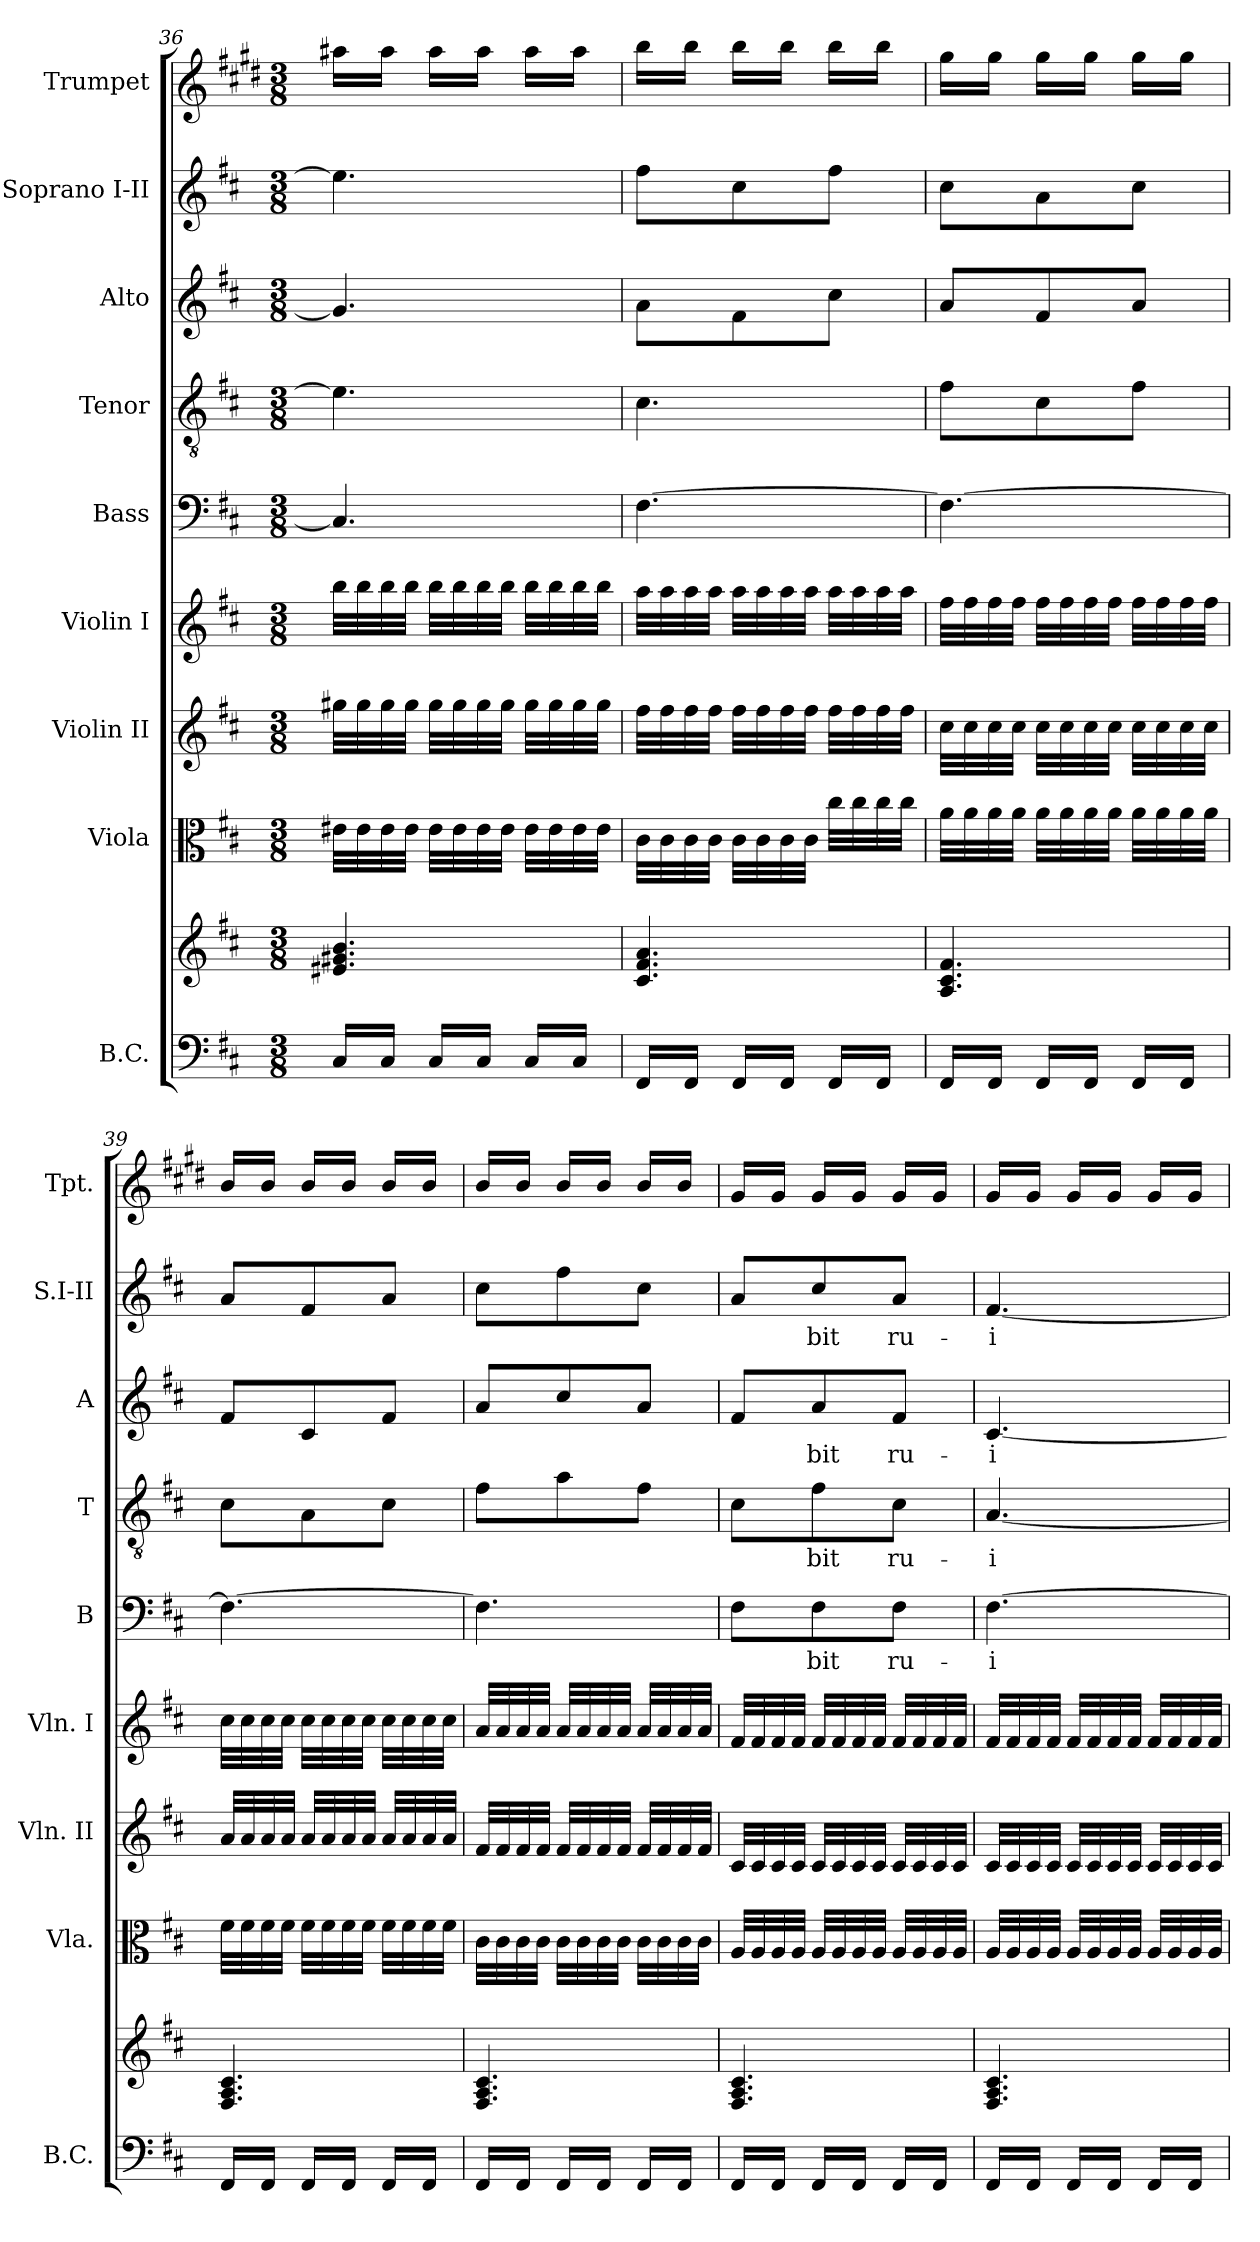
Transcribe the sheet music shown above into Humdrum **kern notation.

**kern	**kern	**kern	**kern	**kern	**kern	**text	**kern	**text	**kern	**text	**kern	**text	**kern
*part9	*part9	*part8	*part7	*part6	*part5	*part5	*part4	*part4	*part3	*part3	*part2	*part2	*part1
*staff10	*staff9	*staff8	*staff7	*staff6	*staff5	*staff5	*staff4	*staff4	*staff3	*staff3	*staff2	*staff2	*staff1
*I"B.C.	*	*I"Viola	*I"Violin II	*I"Violin I	*I"Bass	*	*I"Tenor	*	*I"Alto	*	*I"Soprano I-II	*	*I"Trumpet
*I'B.C.	*	*I'Vla.	*I'Vln. II	*I'Vln. I	*I'B	*	*I'T	*	*I'A	*	*I'S.I-II	*	*I'Tpt.
*clefF4	*clefG2	*clefC3	*clefG2	*clefG2	*clefF4	*	*clefGv2	*	*clefG2	*	*clefG2	*	*clefG2
*	*	*	*	*	*	*	*	*	*	*	*	*	*ITrd1c2
*k[f#c#]	*k[f#c#]	*k[f#c#]	*k[f#c#]	*k[f#c#]	*k[f#c#]	*	*k[f#c#]	*	*k[f#c#]	*	*k[f#c#]	*	*k[f#c#]
*D:	*D:	*D:	*D:	*D:	*D:	*	*D:	*	*D:	*	*D:	*	*D:
*M3/8	*M3/8	*M3/8	*M3/8	*M3/8	*M3/8	*	*M3/8	*	*M3/8	*	*M3/8	*	*M3/8
=36	=36	=36	=36	=36	=36	=36	=36	=36	=36	=36	=36	=36	=36
16C#/LL	4.e#X/ 4.g#X/ 4.b/	32e#X\LLL	32gg#X\LLL	32bb\LLL	4.C#/]	.	4.e#\]	.	4.g#/]	.	4.ee#\]	.	16gg#X\LL
.	.	32e#\	32gg#\	32bb\	.	.	.	.	.	.	.	.	.
16C#/JJ	.	32e#\	32gg#\	32bb\	.	.	.	.	.	.	.	.	16gg#\JJ
.	.	32e#\JJJ	32gg#\JJJ	32bb\JJJ	.	.	.	.	.	.	.	.	.
16C#/LL	.	32e#\LLL	32gg#\LLL	32bb\LLL	.	.	.	.	.	.	.	.	16gg#\LL
.	.	32e#\	32gg#\	32bb\	.	.	.	.	.	.	.	.	.
16C#/JJ	.	32e#\	32gg#\	32bb\	.	.	.	.	.	.	.	.	16gg#\JJ
.	.	32e#\JJJ	32gg#\JJJ	32bb\JJJ	.	.	.	.	.	.	.	.	.
16C#/LL	.	32e#\LLL	32gg#\LLL	32bb\LLL	.	.	.	.	.	.	.	.	16gg#\LL
.	.	32e#\	32gg#\	32bb\	.	.	.	.	.	.	.	.	.
16C#/JJ	.	32e#\	32gg#\	32bb\	.	.	.	.	.	.	.	.	16gg#\JJ
.	.	32e#\JJJ	32gg#\JJJ	32bb\JJJ	.	.	.	.	.	.	.	.	.
=37	=37	=37	=37	=37	=37	=37	=37	=37	=37	=37	=37	=37	=37
16FF#/LL	4.c#/ 4.f#/ 4.a/	32c#\LLL	32ff#\LLL	32aa\LLL	[4.F#\	.	4.c#\	.	8a\L	.	8ff#\L	.	16aa\LL
.	.	32c#\	32ff#\	32aa\	.	.	.	.	.	.	.	.	.
16FF#/JJ	.	32c#\	32ff#\	32aa\	.	.	.	.	.	.	.	.	16aa\JJ
.	.	32c#\JJJ	32ff#\JJJ	32aa\JJJ	.	.	.	.	.	.	.	.	.
16FF#/LL	.	32c#\LLL	32ff#\LLL	32aa\LLL	.	.	.	.	8f#\	.	8cc#\	.	16aa\LL
.	.	32c#\	32ff#\	32aa\	.	.	.	.	.	.	.	.	.
16FF#/JJ	.	32c#\	32ff#\	32aa\	.	.	.	.	.	.	.	.	16aa\JJ
.	.	32c#\JJJ	32ff#\JJJ	32aa\JJJ	.	.	.	.	.	.	.	.	.
16FF#/LL	.	32cc#\LLL	32ff#\LLL	32aa\LLL	.	.	.	.	8cc#\J	.	8ff#\J	.	16aa\LL
.	.	32cc#\	32ff#\	32aa\	.	.	.	.	.	.	.	.	.
16FF#/JJ	.	32cc#\	32ff#\	32aa\	.	.	.	.	.	.	.	.	16aa\JJ
.	.	32cc#\JJJ	32ff#\JJJ	32aa\JJJ	.	.	.	.	.	.	.	.	.
=38	=38	=38	=38	=38	=38	=38	=38	=38	=38	=38	=38	=38	=38
16FF#/LL	4.A/ 4.c#/ 4.f#/	32a\LLL	32cc#\LLL	32ff#\LLL	4.F#\_	.	8f#\L	.	8a/L	.	8cc#\L	.	16ff#\LL
.	.	32a\	32cc#\	32ff#\	.	.	.	.	.	.	.	.	.
16FF#/JJ	.	32a\	32cc#\	32ff#\	.	.	.	.	.	.	.	.	16ff#\JJ
.	.	32a\JJJ	32cc#\JJJ	32ff#\JJJ	.	.	.	.	.	.	.	.	.
16FF#/LL	.	32a\LLL	32cc#\LLL	32ff#\LLL	.	.	8c#\	.	8f#/	.	8a\	.	16ff#\LL
.	.	32a\	32cc#\	32ff#\	.	.	.	.	.	.	.	.	.
16FF#/JJ	.	32a\	32cc#\	32ff#\	.	.	.	.	.	.	.	.	16ff#\JJ
.	.	32a\JJJ	32cc#\JJJ	32ff#\JJJ	.	.	.	.	.	.	.	.	.
16FF#/LL	.	32a\LLL	32cc#\LLL	32ff#\LLL	.	.	8f#\J	.	8a/J	.	8cc#\J	.	16ff#\LL
.	.	32a\	32cc#\	32ff#\	.	.	.	.	.	.	.	.	.
16FF#/JJ	.	32a\	32cc#\	32ff#\	.	.	.	.	.	.	.	.	16ff#\JJ
.	.	32a\JJJ	32cc#\JJJ	32ff#\JJJ	.	.	.	.	.	.	.	.	.
=39	=39	=39	=39	=39	=39	=39	=39	=39	=39	=39	=39	=39	=39
16FF#/LL	4.F#/ 4.A/ 4.c#/	32f#\LLL	32a/LLL	32cc#\LLL	4.F#\_	.	8c#\L	.	8f#/L	.	8a/L	.	16a/LL
.	.	32f#\	32a/	32cc#\	.	.	.	.	.	.	.	.	.
16FF#/JJ	.	32f#\	32a/	32cc#\	.	.	.	.	.	.	.	.	16a/JJ
.	.	32f#\JJJ	32a/JJJ	32cc#\JJJ	.	.	.	.	.	.	.	.	.
16FF#/LL	.	32f#\LLL	32a/LLL	32cc#\LLL	.	.	8A\	.	8c#/	.	8f#/	.	16a/LL
.	.	32f#\	32a/	32cc#\	.	.	.	.	.	.	.	.	.
16FF#/JJ	.	32f#\	32a/	32cc#\	.	.	.	.	.	.	.	.	16a/JJ
.	.	32f#\JJJ	32a/JJJ	32cc#\JJJ	.	.	.	.	.	.	.	.	.
16FF#/LL	.	32f#\LLL	32a/LLL	32cc#\LLL	.	.	8c#\J	.	8f#/J	.	8a/J	.	16a/LL
.	.	32f#\	32a/	32cc#\	.	.	.	.	.	.	.	.	.
16FF#/JJ	.	32f#\	32a/	32cc#\	.	.	.	.	.	.	.	.	16a/JJ
.	.	32f#\JJJ	32a/JJJ	32cc#\JJJ	.	.	.	.	.	.	.	.	.
!!LO:PB:g=z
=40	=40	=40	=40	=40	=40	=40	=40	=40	=40	=40	=40	=40	=40
16FF#/LL	4.F#/ 4.A/ 4.c#/	32c#\LLL	32f#/LLL	32a/LLL	4.F#\]	.	8f#\L	.	8a/L	.	8cc#\L	.	16a/LL
.	.	32c#\	32f#/	32a/	.	.	.	.	.	.	.	.	.
16FF#/JJ	.	32c#\	32f#/	32a/	.	.	.	.	.	.	.	.	16a/JJ
.	.	32c#\JJJ	32f#/JJJ	32a/JJJ	.	.	.	.	.	.	.	.	.
16FF#/LL	.	32c#\LLL	32f#/LLL	32a/LLL	.	.	8a\	.	8cc#/	.	8ff#\	.	16a/LL
.	.	32c#\	32f#/	32a/	.	.	.	.	.	.	.	.	.
16FF#/JJ	.	32c#\	32f#/	32a/	.	.	.	.	.	.	.	.	16a/JJ
.	.	32c#\JJJ	32f#/JJJ	32a/JJJ	.	.	.	.	.	.	.	.	.
16FF#/LL	.	32c#\LLL	32f#/LLL	32a/LLL	.	.	8f#\J	.	8a/J	.	8cc#\J	.	16a/LL
.	.	32c#\	32f#/	32a/	.	.	.	.	.	.	.	.	.
16FF#/JJ	.	32c#\	32f#/	32a/	.	.	.	.	.	.	.	.	16a/JJ
.	.	32c#\JJJ	32f#/JJJ	32a/JJJ	.	.	.	.	.	.	.	.	.
=41	=41	=41	=41	=41	=41	=41	=41	=41	=41	=41	=41	=41	=41
16FF#/LL	4.F#/ 4.A/ 4.c#/	32A/LLL	32c#/LLL	32f#/LLL	8F#\L	.	8c#\L	.	8f#/L	.	8a/L	.	16f#/LL
.	.	32A/	32c#/	32f#/	.	.	.	.	.	.	.	.	.
16FF#/JJ	.	32A/	32c#/	32f#/	.	.	.	.	.	.	.	.	16f#/JJ
.	.	32A/JJJ	32c#/JJJ	32f#/JJJ	.	.	.	.	.	.	.	.	.
!	!	!	!	!	!	!LO:LY:b	!	!LO:LY:b	!	!LO:LY:b	!	!LO:LY:b	!
16FF#/LL	.	32A/LLL	32c#/LLL	32f#/LLL	8F#\	-bit	8f#\	-bit	8a/	-bit	8cc#/	-bit	16f#/LL
.	.	32A/	32c#/	32f#/	.	.	.	.	.	.	.	.	.
16FF#/JJ	.	32A/	32c#/	32f#/	.	.	.	.	.	.	.	.	16f#/JJ
.	.	32A/JJJ	32c#/JJJ	32f#/JJJ	.	.	.	.	.	.	.	.	.
!	!	!	!	!	!	!LO:LY:b	!	!LO:LY:b	!	!LO:LY:b	!	!LO:LY:b	!
16FF#/LL	.	32A/LLL	32c#/LLL	32f#/LLL	8F#\J	ru-	8c#\J	ru-	8f#/J	ru-	8a/J	ru-	16f#/LL
.	.	32A/	32c#/	32f#/	.	.	.	.	.	.	.	.	.
16FF#/JJ	.	32A/	32c#/	32f#/	.	.	.	.	.	.	.	.	16f#/JJ
.	.	32A/JJJ	32c#/JJJ	32f#/JJJ	.	.	.	.	.	.	.	.	.
=42	=42	=42	=42	=42	=42	=42	=42	=42	=42	=42	=42	=42	=42
!	!	!	!	!	!	!LO:LY:b	!	!LO:LY:b	!	!LO:LY:b	!	!LO:LY:b	!
16FF#/LL	4.F#/ 4.A/ 4.c#/	32A/LLL	32c#/LLL	32f#/LLL	[4.F#\	-i-	[4.A/	-i-	[4.c#/	-i-	[4.f#/	-i-	16f#/LL
.	.	32A/	32c#/	32f#/	.	.	.	.	.	.	.	.	.
16FF#/JJ	.	32A/	32c#/	32f#/	.	.	.	.	.	.	.	.	16f#/JJ
.	.	32A/JJJ	32c#/JJJ	32f#/JJJ	.	.	.	.	.	.	.	.	.
16FF#/LL	.	32A/LLL	32c#/LLL	32f#/LLL	.	.	.	.	.	.	.	.	16f#/LL
.	.	32A/	32c#/	32f#/	.	.	.	.	.	.	.	.	.
16FF#/JJ	.	32A/	32c#/	32f#/	.	.	.	.	.	.	.	.	16f#/JJ
.	.	32A/JJJ	32c#/JJJ	32f#/JJJ	.	.	.	.	.	.	.	.	.
16FF#/LL	.	32A/LLL	32c#/LLL	32f#/LLL	.	.	.	.	.	.	.	.	16f#/LL
.	.	32A/	32c#/	32f#/	.	.	.	.	.	.	.	.	.
16FF#/JJ	.	32A/	32c#/	32f#/	.	.	.	.	.	.	.	.	16f#/JJ
.	.	32A/JJJ	32c#/JJJ	32f#/JJJ	.	.	.	.	.	.	.	.	.
=	=	=	=	=	=	=	=	=	=	=	=	=	=
*-	*-	*-	*-	*-	*-	*-	*-	*-	*-	*-	*-	*-	*-
